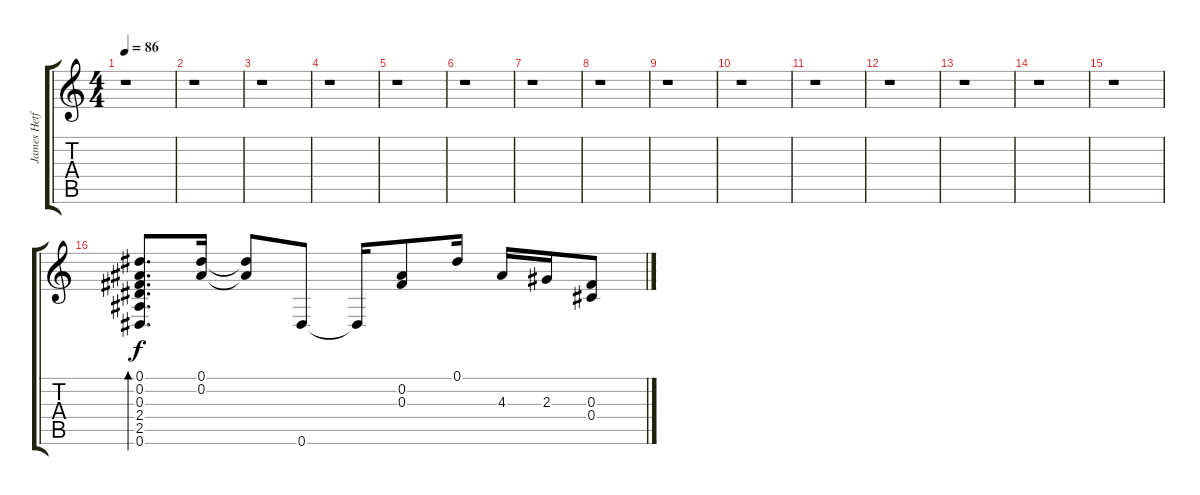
\track ("James Hetfield (clean)" "James Hetf") {instrument electricguitarclean}
\staff {score tabs}
\tuning (Eb4 Bb3 Gb3 Db3 Ab2 Eb2) {hide}
\ts (4 4)
\tempo 86
\clef g2
\ks c
r.1{dy f} |
r.1 |
r.1 |
r.1 |
r.1 |
r.1 |
r.1 |
r.1 |
r.1 |
r.1 |
r.1 |
r.1 |
r.1 |
r.1 |
r.1 |
(0.1 0.2 0.3 2.4 2.5 0.6).8{d bd 120} (0.1 0.2).16 (0.1{t} 0.2{t}).8 0.6.8 0.6{t}.16 (0.2 0.3).8 0.1.16 4.3.16 2.3.16 (0.3 0.4).8
